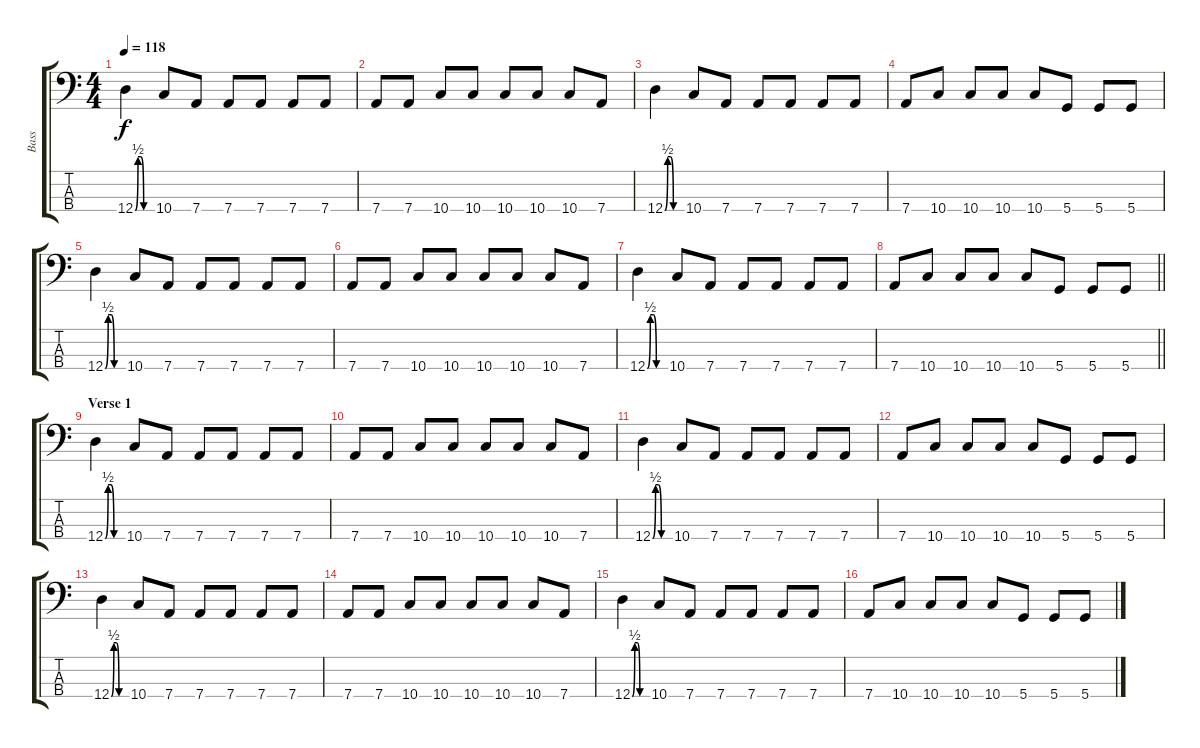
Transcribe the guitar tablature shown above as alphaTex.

\track ("Bass" "Bass") {instrument electricbassfinger}
\staff {score tabs}
\tuning (G2 D2 A1 D1) {hide}
\ts (4 4)
\section ("" "")
\tempo 118
\clef f4
\ks c
12.4{be (custom 0 0 10 2 20 2 30 0 60 0)}.4{dy f} 10.4.8 7.4.8 7.4.8 7.4.8 7.4.8 7.4.8 |
7.4.8 7.4.8 10.4.8 10.4.8 10.4.8 10.4.8 10.4.8 7.4.8 |
12.4{be (custom 0 0 10 2 20 2 30 0 60 0)}.4 10.4.8 7.4.8 7.4.8 7.4.8 7.4.8 7.4.8 |
7.4.8 10.4.8 10.4.8 10.4.8 10.4.8 5.4.8 5.4.8 5.4.8 |
12.4{be (custom 0 0 10 2 20 2 30 0 60 0)}.4 10.4.8 7.4.8 7.4.8 7.4.8 7.4.8 7.4.8 |
7.4.8 7.4.8 10.4.8 10.4.8 10.4.8 10.4.8 10.4.8 7.4.8 |
12.4{be (custom 0 0 10 2 20 2 30 0 60 0)}.4 10.4.8 7.4.8 7.4.8 7.4.8 7.4.8 7.4.8 |
\barLineRight lightlight
7.4.8 10.4.8 10.4.8 10.4.8 10.4.8 5.4.8 5.4.8 5.4.8 |
\section ("" "Verse 1")
12.4{be (custom 0 0 10 2 20 2 30 0 60 0)}.4 10.4.8 7.4.8 7.4.8 7.4.8 7.4.8 7.4.8 |
7.4.8 7.4.8 10.4.8 10.4.8 10.4.8 10.4.8 10.4.8 7.4.8 |
12.4{be (custom 0 0 10 2 20 2 30 0 60 0)}.4 10.4.8 7.4.8 7.4.8 7.4.8 7.4.8 7.4.8 |
7.4.8 10.4.8 10.4.8 10.4.8 10.4.8 5.4.8 5.4.8 5.4.8 |
12.4{be (custom 0 0 10 2 20 2 30 0 60 0)}.4 10.4.8 7.4.8 7.4.8 7.4.8 7.4.8 7.4.8 |
7.4.8 7.4.8 10.4.8 10.4.8 10.4.8 10.4.8 10.4.8 7.4.8 |
12.4{be (custom 0 0 10 2 20 2 30 0 60 0)}.4 10.4.8 7.4.8 7.4.8 7.4.8 7.4.8 7.4.8 |
7.4.8 10.4.8 10.4.8 10.4.8 10.4.8 5.4.8 5.4.8 5.4.8
